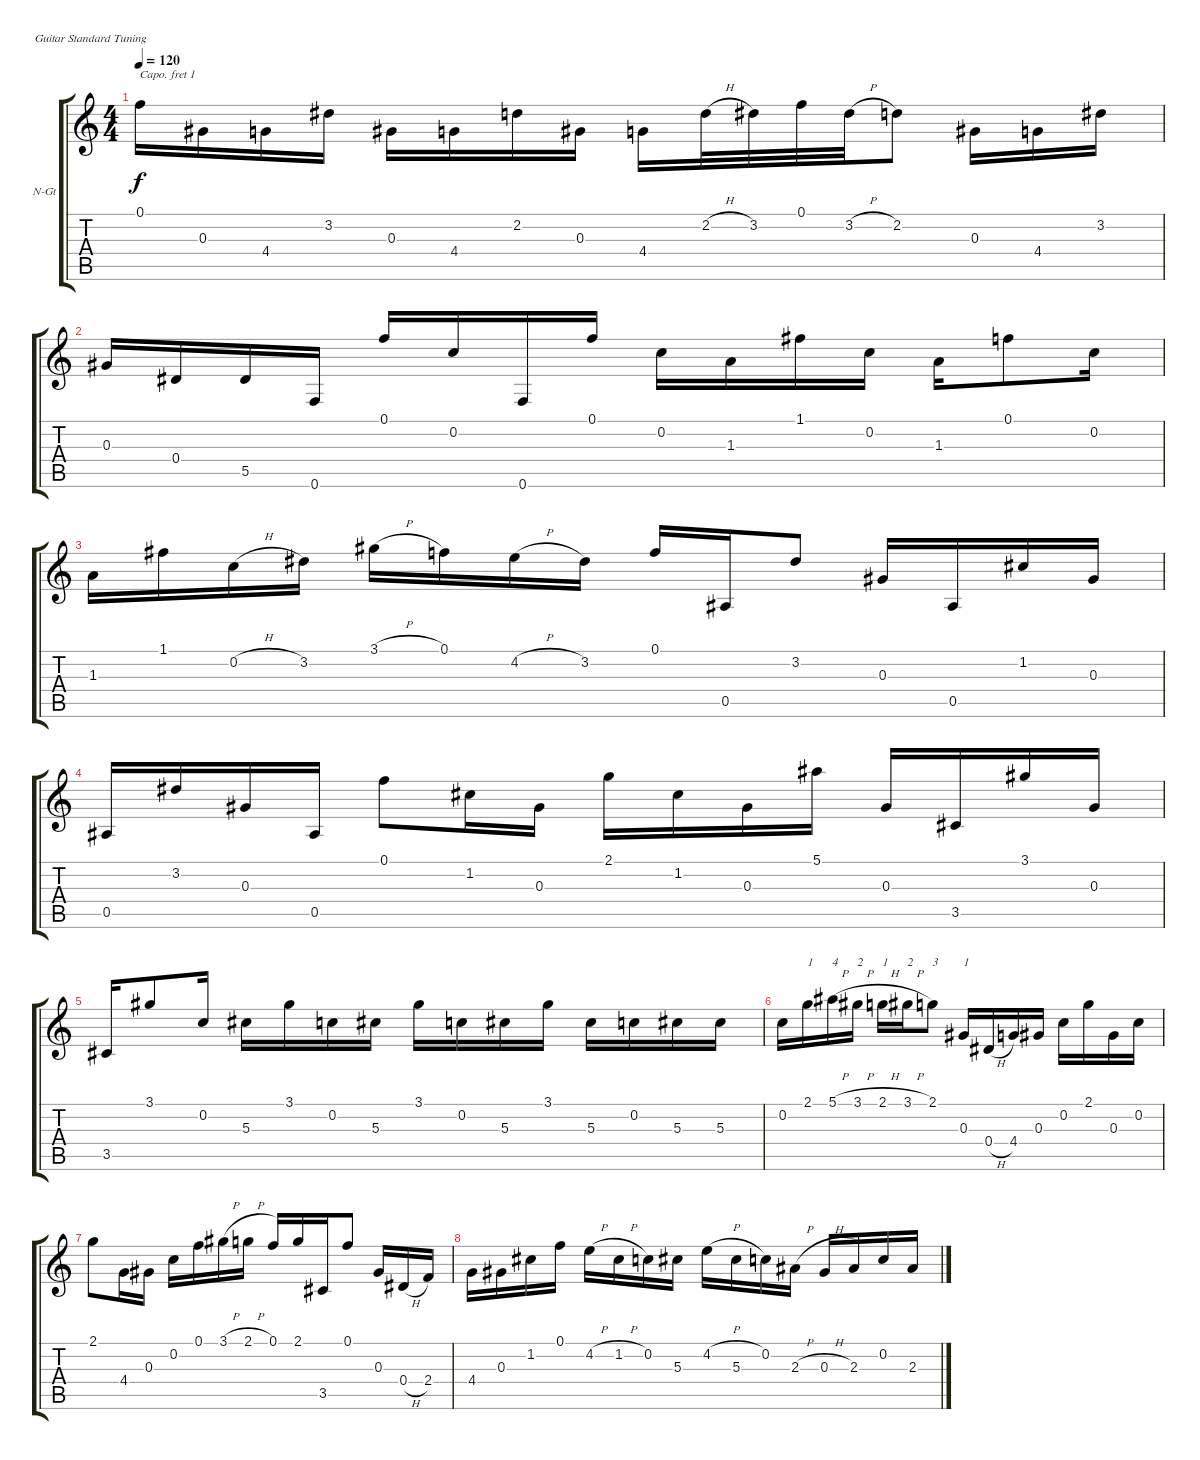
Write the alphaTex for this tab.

\bracketExtendMode groupsimilarinstruments
\firstSystemTrackNameOrientation horizontal
\otherSystemsTrackNameOrientation horizontal
\track ("" "N-Gt") {instrument acousticguitarnylon}
\staff {score tabs}
\capo 1
\tuning (E4 B3 G3 D3 A2 E2)
\ts (4 4)
\tempo 120
\clef g2
\ks c
0.1{t}.16{dy f} 0.3.16 4.4.16 3.2.16 0.3.16 4.4.16 2.2.16 0.3.16 4.4.16 2.2{h}.32 3.2.32 0.1.32 3.2{h}.32 2.2.8 0.3.16 4.4.16 3.2.16 |
0.3.16 0.4.16 5.5.16 0.6.16 0.1.16 0.2.16 0.6.16 0.1.16 0.2.16 1.3.16 1.1.16 0.2.16 1.3.16 0.1.8 0.2.16 |
1.3.16 1.1.16 0.2{h}.16 3.2.16 3.1{h}.16 0.1.16 4.2{h}.16 3.2.16 0.1.16 0.5.16 3.2.8 0.3.16 0.5.16 1.2.16 0.3.16 |
0.5.16 3.2.16 0.3.16 0.5.16 0.1.8 1.2.16 0.3.16 2.1.16 1.2.16 0.3.16 5.1.16 0.3.16 3.5.16 3.1.16 0.3.16 |
3.5.16 3.1.8 0.2.16 5.3.16 3.1.16 0.2.16 5.3.16 3.1.16 0.2.16 5.3.16 3.1.16 5.3.16 0.2.16 5.3.16 5.3.16 |
0.2.16 2.1.16{txt "1"} 5.1{h}.16{txt "4"} 3.1{h}.16{txt "2"} 2.1{h}.16{txt "1"} 3.1{h}.16{txt "2"} 2.1.8{txt "3"} 0.3.16{txt "1"} 0.4{h}.16 4.4.16 0.3.16 0.2.16 2.1.16 0.3.16 0.2.16 |
2.1.8 4.4.16 0.3.16 0.2.16 0.1.16 3.1{h}.16 2.1{h}.16 0.1.16 2.1.16 3.5.16 0.1.8 0.3.16 0.4{h}.16 2.4.16 |
4.4.16 0.3.16 1.2.16 0.1.16 4.2{h}.16 1.2{h}.16 0.2.16 5.3.16 4.2{h}.16 5.3.16 0.2.16 2.3{h}.16 0.3{h}.16 2.3.16 0.2.16 2.3{h}.16
